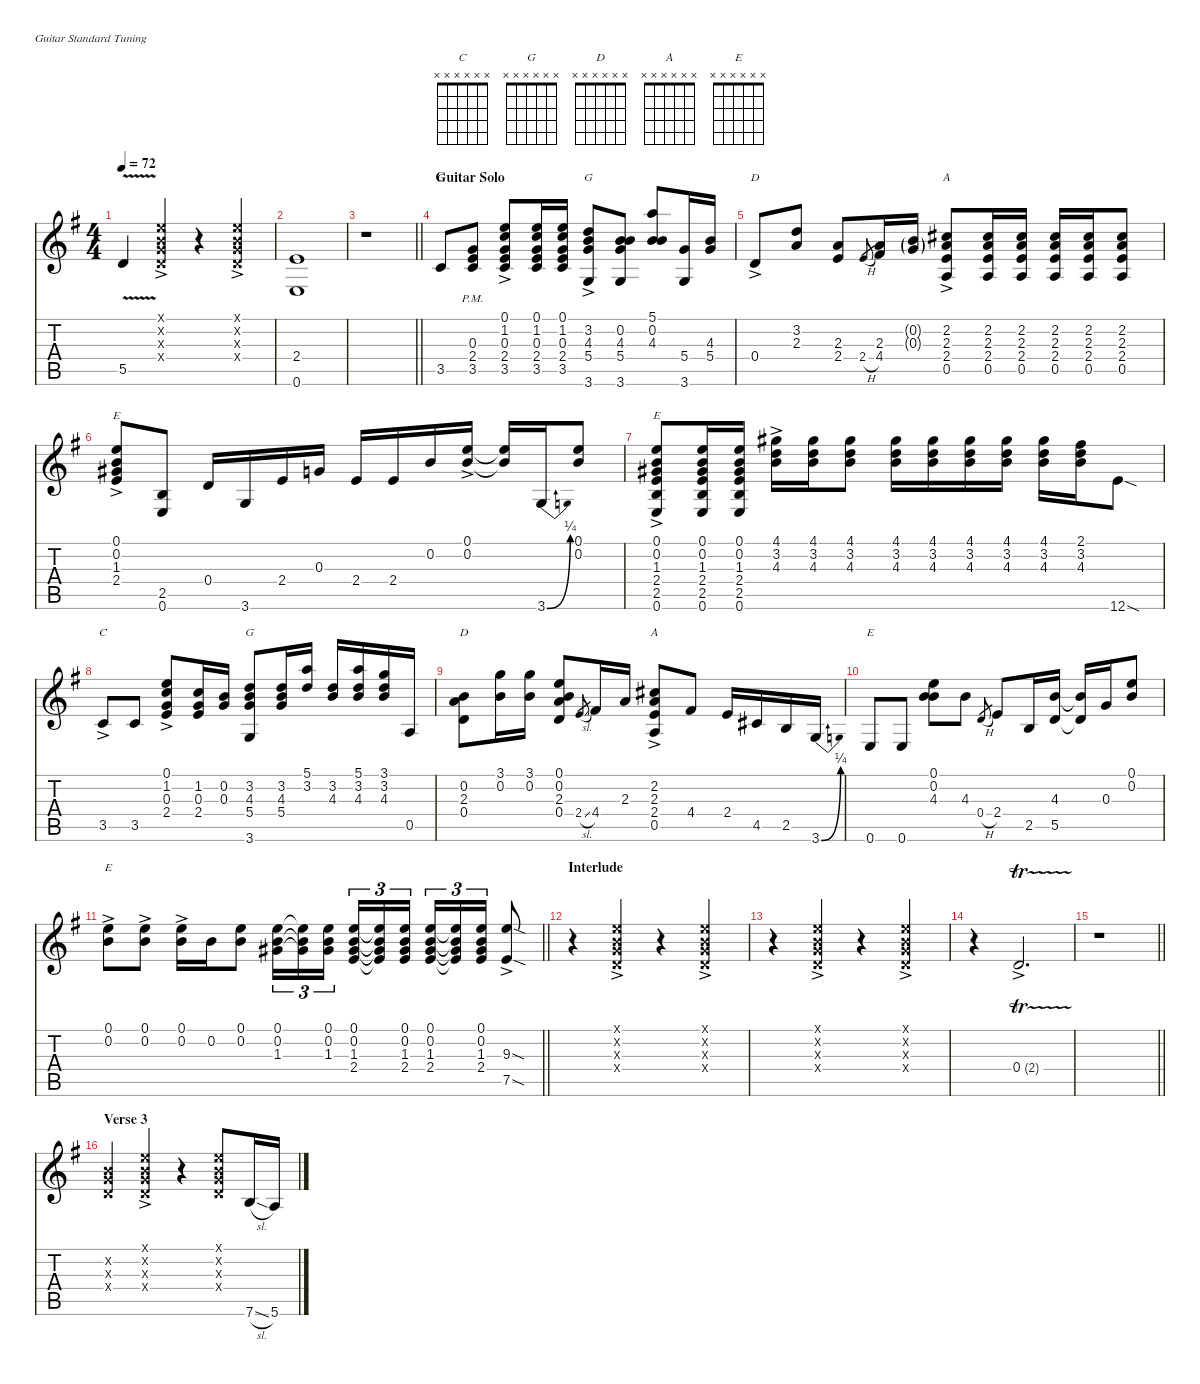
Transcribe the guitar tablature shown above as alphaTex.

\defaultSystemsLayout 4
\hideDynamics
\bracketExtendMode nobrackets
\singleTrackTrackNamePolicy hidden
\multiTrackTrackNamePolicy hidden
\otherSystemsTrackNameOrientation horizontal
\track ("Guitar 2" "jz.guit.") {mute instrument electricguitarjazz}
\staff {score tabs}
\tuning (E4 B3 G3 D3 A2 E2)
\chord ("C" x x x x x x)
\chord ("G" x x x x x x)
\chord ("D" x x x x x x)
\chord ("A" x x x x x x)
\chord ("E" x x x x x x)
\ts (4 4)
\tempo 72
\clef g2
\ks g
5.5{v acc forcenatural}.4{dy mf beam Up} (0.1{ac x acc forcenatural} 0.2{ac x acc forcenatural} 0.3{ac x acc forcenatural} 0.4{ac x acc forcenatural}).4{dy mp beam Up} r.4{beam Up} (0.1{ac x acc forcenatural} 0.2{ac x acc forcenatural} 0.3{ac x acc forcenatural} 0.4{ac x acc forcenatural}).4{beam Up} |
(2.4{acc forcenatural} 0.6{acc forcenatural}).1{dy mf beam Up} |
\barLineRight lightlight
r.1{beam Down} |
\section ("" "Guitar Solo")
3.5{acc forcenatural}.8{ch "C" beam Up} (0.3{pm acc forcenatural} 2.4{pm acc forcenatural} 3.5{pm acc forcenatural}).8{beam Up} (0.1{acc forcenatural} 1.2{acc forcenatural} 0.3{acc forcenatural} 2.4{acc forcenatural} 3.5{ac acc forcenatural}).8{beam Up} (0.1{acc forcenatural} 1.2{acc forcenatural} 0.3{acc forcenatural} 2.4{acc forcenatural} 3.5{acc forcenatural}).16{beam Up} (0.1{acc forcenatural} 1.2{acc forcenatural} 0.3{acc forcenatural} 2.4{acc forcenatural} 3.5{acc forcenatural}).16{beam Up} (3.2{acc forcenatural} 4.3{acc forcenatural} 5.4{acc forcenatural} 3.6{ac acc forcenatural}).8{ch "G" beam Up} (0.2{acc forcenatural} 4.3{acc forcenatural} 5.4{acc forcenatural} 3.6{acc forcenatural}).8{beam Up} (5.1{acc forcenatural} 0.2{acc forcenatural} 4.3{acc forcenatural}).8{beam Up} (5.4{acc forcenatural} 3.6{acc forcenatural}).16{beam Up} (4.3{acc forcenatural} 5.4{acc forcenatural}).16{beam Up} |
0.4{ac acc forcenatural}.8{ch "D" dy mp beam Up} (3.2{acc forcenatural} 2.3{acc forcenatural}).8{dy mf beam Up} (2.3{acc forcenatural} 2.4{acc forcenatural}).8{beam Up} 2.4{h acc forcenatural}.8{gr beam Up} (2.3{acc forcenatural} 4.4{acc #}).16{beam Up} (0.2{g acc forcenatural} 0.3{g acc forcenatural}).16{dy f beam Up} (2.2{acc #} 2.3{acc forcenatural} 2.4{acc forcenatural} 0.5{ac acc forcenatural}).8{ch "A" dy mf beam Up} (2.2{acc #} 2.3{acc forcenatural} 2.4{acc forcenatural} 0.5{acc forcenatural}).16{beam Up} (2.2{acc #} 2.3{acc forcenatural} 2.4{acc forcenatural} 0.5{acc forcenatural}).16{beam Up} (2.2{acc #} 2.3{acc forcenatural} 2.4{acc forcenatural} 0.5{acc forcenatural}).16{beam Up} (2.2{acc #} 2.3{acc forcenatural} 2.4{acc forcenatural} 0.5{acc forcenatural}).16{beam Up} (2.2{acc #} 2.3{acc forcenatural} 2.4{acc forcenatural} 0.5{acc forcenatural}).8{beam Up} |
(0.1{acc forcenatural} 0.2{acc forcenatural} 1.3{acc #} 2.4{ac acc forcenatural}).8{ch "E" beam Up} (2.5{acc forcenatural} 0.6{acc forcenatural}).8{beam Up} 0.4{acc forcenatural}.16{beam Up} 3.6{acc forcenatural}.16{beam Up} 2.4{acc forcenatural}.16{beam Up} 0.3{acc forcenatural}.16{beam Up} 2.4{acc forcenatural}.16{beam Up} 2.4{acc forcenatural}.16{beam Up} 0.2{acc forcenatural}.16{beam Up} (0.1{acc forcenatural} 0.2{ac acc forcenatural}).16{beam Up} (0.1{t acc forcenatural} 0.2{t acc forcenatural}).16{beam Up} 3.6{be (bend 0 0 30 1) acc forcenatural}.16{beam Up} (0.1{acc forcenatural} 0.2{acc forcenatural}).8{beam Up} |
(0.1{acc forcenatural} 0.2{acc forcenatural} 1.3{acc #} 2.4{acc forcenatural} 2.5{acc forcenatural} 0.6{ac acc forcenatural}).8{ch "E" beam Up} (0.1{acc forcenatural} 0.2{acc forcenatural} 1.3{acc #} 2.4{acc forcenatural} 2.5{acc forcenatural} 0.6{acc forcenatural}).16{beam Up} (0.1{acc forcenatural} 0.2{acc forcenatural} 1.3{acc #} 2.4{acc forcenatural} 2.5{acc forcenatural} 0.6{acc forcenatural}).16{beam Up} (4.1{acc #} 3.2{acc forcenatural} 4.3{ac acc forcenatural}).16{beam Down} (4.1{acc #} 3.2{acc forcenatural} 4.3{acc forcenatural}).16{beam Down} (4.1{acc #} 3.2{acc forcenatural} 4.3{acc forcenatural}).8{beam Down} (4.1{acc #} 3.2{acc forcenatural} 4.3{acc forcenatural}).16{beam Down} (4.1{acc #} 3.2{acc forcenatural} 4.3{acc forcenatural}).16{beam Down} (4.1{acc #} 3.2{acc forcenatural} 4.3{acc forcenatural}).16{beam Down} (4.1{acc #} 3.2{acc forcenatural} 4.3{acc forcenatural}).16{beam Down} (4.1{acc #} 3.2{acc forcenatural} 4.3{acc forcenatural}).16{beam Down} (2.1{acc #} 3.2{acc forcenatural} 4.3{acc forcenatural}).16{beam Down} 12.6{sod acc forcenatural}.8{beam Down} |
3.5{ac acc forcenatural}.8{ch "C" dy mp beam Up} 3.5{acc forcenatural}.8{dy mf beam Up} (0.1{acc forcenatural} 1.2{acc forcenatural} 0.3{acc forcenatural} 2.4{ac acc forcenatural}).8{beam Up} (1.2{acc forcenatural} 0.3{acc forcenatural} 2.4{acc forcenatural}).16{beam Up} (0.2{acc forcenatural} 0.3{acc forcenatural}).16{beam Up} (3.2{acc forcenatural} 4.3{acc forcenatural} 5.4{acc forcenatural} 3.6{acc forcenatural}).8{ch "G" beam Up} (3.2{acc forcenatural} 4.3{acc forcenatural} 5.4{acc forcenatural}).16{beam Up} (5.1{acc forcenatural} 3.2{acc forcenatural}).16{beam Up} (3.2{acc forcenatural} 4.3{acc forcenatural}).16{beam Up} (5.1{acc forcenatural} 3.2{acc forcenatural} 4.3{acc forcenatural}).16{beam Up} (3.1{acc forcenatural} 3.2{acc forcenatural} 4.3{acc forcenatural}).16{beam Up} 0.5{acc forcenatural}.16{beam Up} |
(0.2{acc forcenatural} 2.3{acc forcenatural} 0.4{acc forcenatural}).8{ch "D" beam Down} (3.1{acc forcenatural} 0.2{acc forcenatural}).16{beam Down} (3.1{acc forcenatural} 0.2{acc forcenatural}).16{beam Down} (0.1{acc forcenatural} 0.2{acc forcenatural} 2.3{acc forcenatural} 0.4{acc forcenatural}).8{beam Up} 2.4{sl acc forcenatural}.8{gr beam Up} 4.4{acc #}.16{beam Up} 2.3{acc forcenatural}.16{beam Up} (2.2{acc #} 2.3{acc forcenatural} 2.4{acc forcenatural} 0.5{ac acc forcenatural}).8{ch "A" beam Up} 4.4{acc #}.8{beam Up} 2.4{acc forcenatural}.16{beam Up} 4.5{acc #}.16{beam Up} 2.5{acc forcenatural}.16{beam Up} 3.6{be (bend 0 0 30 1) acc forcenatural}.16{beam Up} |
0.6{acc forcenatural}.8{ch "E" beam Up} 0.6{acc forcenatural}.8{beam Up} (0.1{acc forcenatural} 0.2{acc forcenatural} 4.3{acc forcenatural}).8{beam Down} 4.3{acc forcenatural}.8{beam Down} 0.4{h acc forcenatural}.8{gr beam Up} 2.4{acc forcenatural}.8{beam Up} 2.5{acc forcenatural}.16{beam Up} (4.3{acc forcenatural} 5.5{acc forcenatural}).16{beam Up} (4.3{t acc forcenatural} 5.5{t acc forcenatural}).16{beam Up} 0.3{acc forcenatural}.16{beam Up} (0.1{acc forcenatural} 0.2{acc forcenatural}).8{beam Up} |
\barLineRight lightlight
(0.1{ac acc forcenatural} 0.2{acc forcenatural}).8{ch "E" beam Down} (0.1{ac acc forcenatural} 0.2{acc forcenatural}).8{beam Down} (0.1{ac acc forcenatural} 0.2{acc forcenatural}).16{beam Down} 0.2{acc forcenatural}.16{beam Down} (0.1{acc forcenatural} 0.2{acc forcenatural}).8{beam Down} (0.1{acc forcenatural} 0.2{acc forcenatural} 1.3{acc #}).16{tu (3 2) beam Down} (0.1{t acc forcenatural} 0.2{t acc forcenatural} 1.3{t acc #}).16{tu (3 2) beam Down} (0.1{acc forcenatural} 0.2{acc forcenatural} 1.3{acc #}).16{tu (3 2) beam Down} (0.1{acc forcenatural} 0.2{acc forcenatural} 1.3{acc #} 2.4{acc forcenatural}).16{tu (3 2) beam Up} (0.1{t acc forcenatural} 0.2{t acc forcenatural} 1.3{t acc #} 2.4{t acc forcenatural}).16{tu (3 2) beam Up} (0.1{acc forcenatural} 0.2{acc forcenatural} 1.3{acc #} 2.4{acc forcenatural}).16{tu (3 2) beam Up} (0.1{acc forcenatural} 0.2{acc forcenatural} 1.3{acc #} 2.4{acc forcenatural}).16{tu (3 2) beam Up} (0.1{t acc forcenatural} 0.2{t acc forcenatural} 1.3{t acc #} 2.4{t acc forcenatural}).16{tu (3 2) beam Up} (0.1{acc forcenatural} 0.2{acc forcenatural} 1.3{acc #} 2.4{acc forcenatural}).16{tu (3 2) beam Up} (9.3{sod ac acc forcenatural} 7.5{sod acc forcenatural}).8{beam Up} |
\section ("" "Interlude")
r.4{beam Down} (0.1{ac x acc forcenatural} 0.2{ac x acc forcenatural} 0.3{ac x acc forcenatural} 0.4{ac x acc forcenatural}).4{dy mp beam Up} r.4{beam Up} (0.1{ac x acc forcenatural} 0.2{ac x acc forcenatural} 0.3{ac x acc forcenatural} 0.4{ac x acc forcenatural}).4{beam Up} |
r.4{beam Down} (0.1{ac x acc forcenatural} 0.2{ac x acc forcenatural} 0.3{ac x acc forcenatural} 0.4{ac x acc forcenatural}).4{beam Up} r.4{beam Up} (0.1{ac x acc forcenatural} 0.2{ac x acc forcenatural} 0.3{ac x acc forcenatural} 0.4{ac x acc forcenatural}).4{beam Up} |
r.4{beam Down} 0.4{tr (2 16) ac acc forcenatural}.2{d beam Up} |
\barLineRight lightlight
r.1{beam Down} |
\section ("" "Verse 3")
(0.2{x acc forcenatural} 0.3{x acc forcenatural} 0.4{x acc forcenatural}).4{dy mf beam Up} (0.1{ac x acc forcenatural} 0.2{x acc forcenatural} 0.3{x acc forcenatural} 0.4{x acc forcenatural}).4{beam Up} r.4{beam Up} (0.1{x acc forcenatural} 0.2{x acc forcenatural} 0.3{x acc forcenatural} 0.4{x acc forcenatural}).8{beam Up} 7.6{sl acc forcenatural}.16{beam Up} 5.6{acc forcenatural}.16{beam Up}
